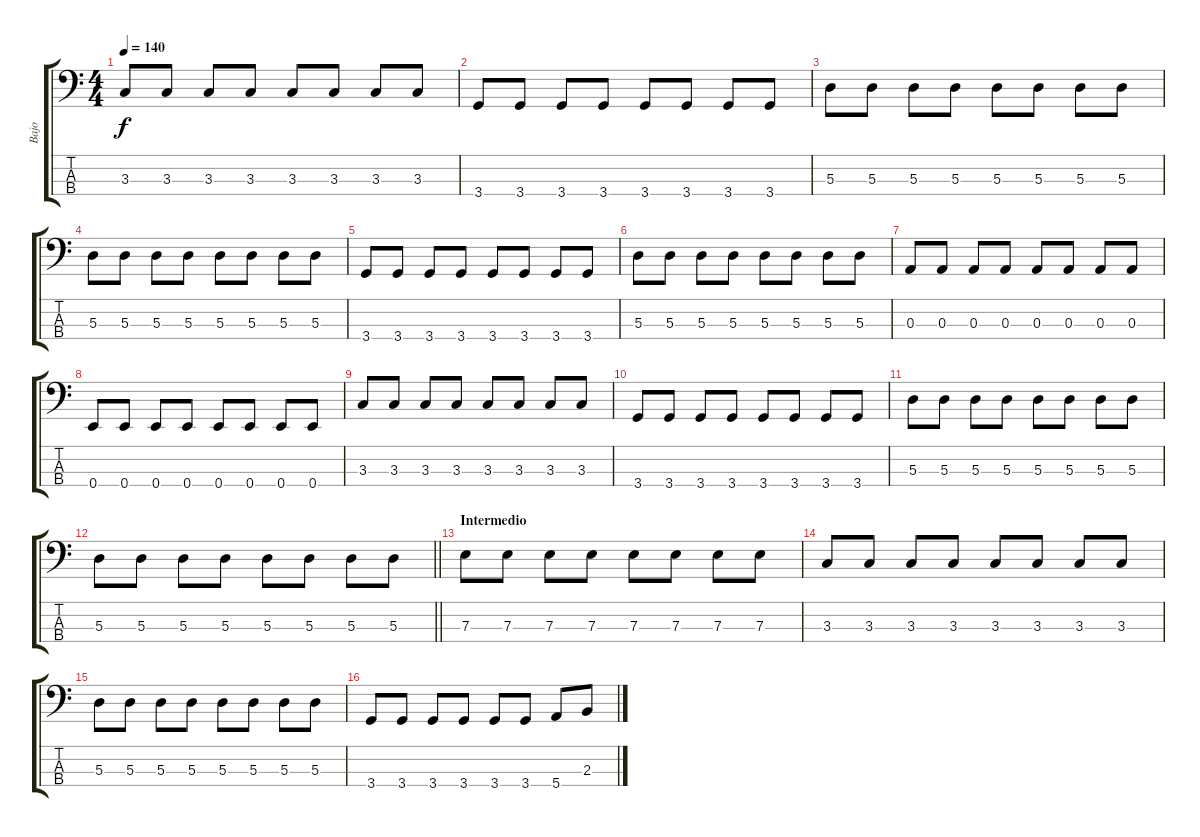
\track ("Bajo" "Bajo") {instrument electricbassfinger}
\staff {score tabs}
\tuning (G2 D2 A1 E1) {hide}
\ts (4 4)
\tempo 140
\clef f4
\ks c
3.3.8{dy f} 3.3.8 3.3.8 3.3.8 3.3.8 3.3.8 3.3.8 3.3.8 |
3.4.8 3.4.8 3.4.8 3.4.8 3.4.8 3.4.8 3.4.8 3.4.8 |
5.3.8 5.3.8 5.3.8 5.3.8 5.3.8 5.3.8 5.3.8 5.3.8 |
5.3.8 5.3.8 5.3.8 5.3.8 5.3.8 5.3.8 5.3.8 5.3.8 |
3.4.8 3.4.8 3.4.8 3.4.8 3.4.8 3.4.8 3.4.8 3.4.8 |
5.3.8 5.3.8 5.3.8 5.3.8 5.3.8 5.3.8 5.3.8 5.3.8 |
0.3.8 0.3.8 0.3.8 0.3.8 0.3.8 0.3.8 0.3.8 0.3.8 |
0.4.8 0.4.8 0.4.8 0.4.8 0.4.8 0.4.8 0.4.8 0.4.8 |
3.3.8 3.3.8 3.3.8 3.3.8 3.3.8 3.3.8 3.3.8 3.3.8 |
3.4.8 3.4.8 3.4.8 3.4.8 3.4.8 3.4.8 3.4.8 3.4.8 |
5.3.8 5.3.8 5.3.8 5.3.8 5.3.8 5.3.8 5.3.8 5.3.8 |
\barLineRight lightlight
5.3.8 5.3.8 5.3.8 5.3.8 5.3.8 5.3.8 5.3.8 5.3.8 |
\section ("" "Intermedio")
7.3.8 7.3.8 7.3.8 7.3.8 7.3.8 7.3.8 7.3.8 7.3.8 |
3.3.8 3.3.8 3.3.8 3.3.8 3.3.8 3.3.8 3.3.8 3.3.8 |
5.3.8 5.3.8 5.3.8 5.3.8 5.3.8 5.3.8 5.3.8 5.3.8 |
3.4.8 3.4.8 3.4.8 3.4.8 3.4.8 3.4.8 5.4.8 2.3.8
